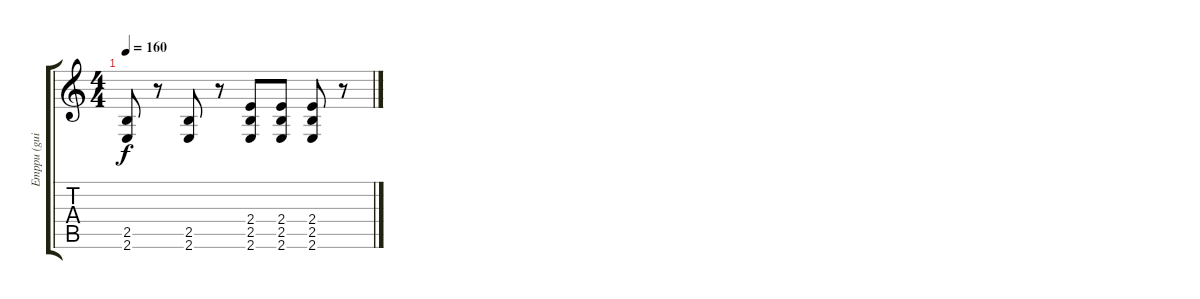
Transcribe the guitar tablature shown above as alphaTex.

\track ("Emppu (guitar)" "Emppu (gui") {instrument distortionguitar}
\staff {score tabs}
\tuning (E4 B3 G3 D3 A2 D2) {hide}
\ts (4 4)
\tempo 160
\clef g2
\ks c
(2.5 2.6).8{dy f} r.8 (2.5 2.6).8 r.8 (2.4 2.5 2.6).8{volume 16} (2.4 2.5 2.6).8 (2.4 2.5 2.6).8 r.8
